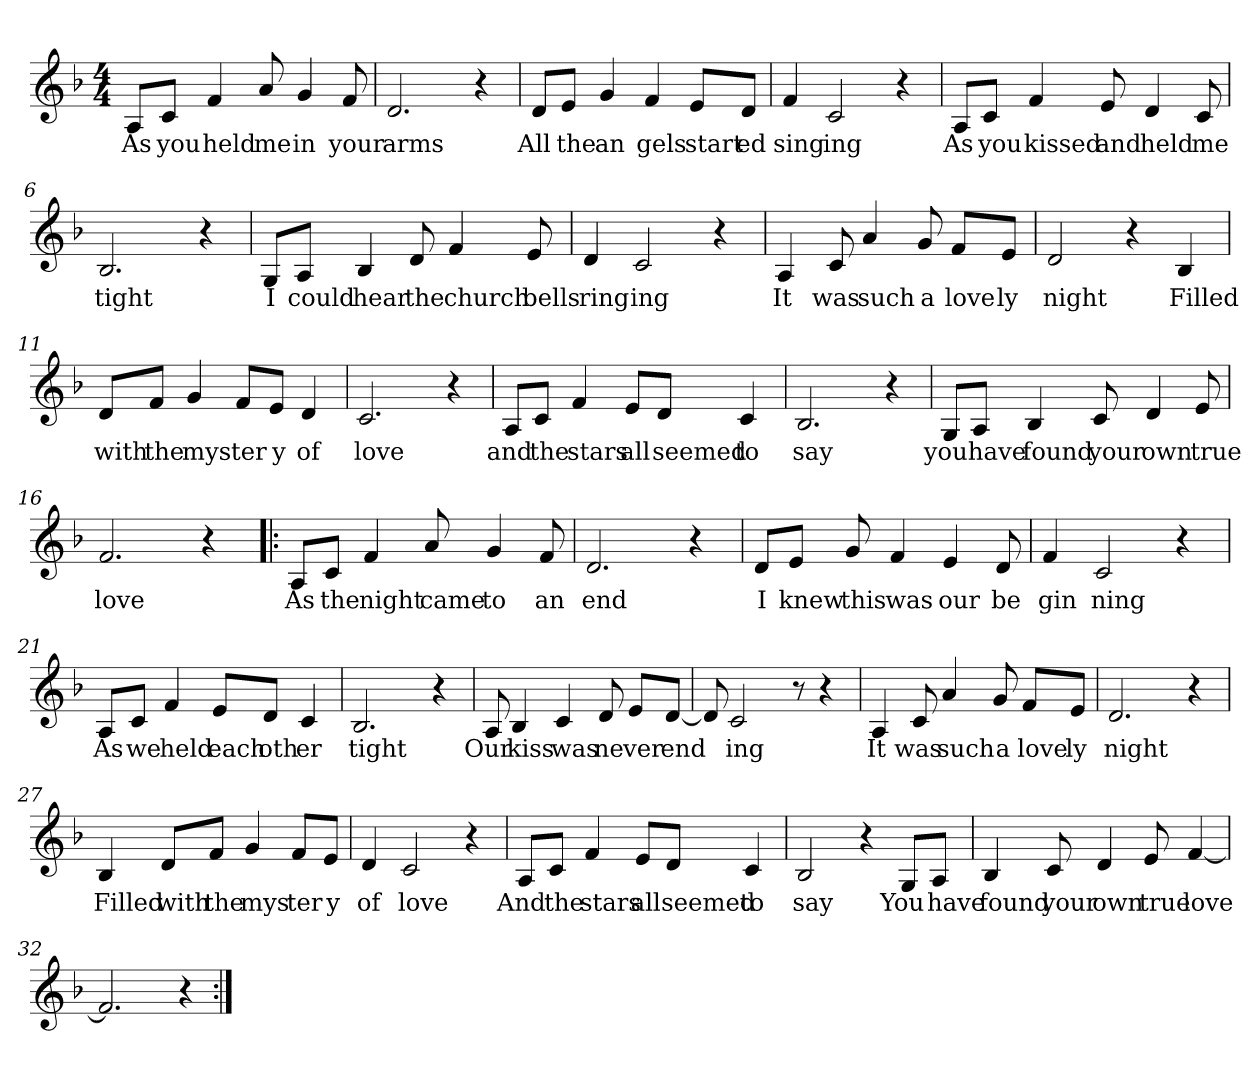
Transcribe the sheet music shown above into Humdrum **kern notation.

**kern	**text
*part1	*part1
*staff1	*staff1
*clefG2	*
*k[b-]	*
*F:	*
*M4/4	*
=1	=1
!	!LO:LY:b
8A/L	As
!	!LO:LY:b
8c/J	you
!	!LO:LY:b
4f/	held
!	!LO:LY:b
8a/	me
!	!LO:LY:b
4g/	in
!	!LO:LY:b
8f/	your
=2	=2
!	!LO:LY:b
2.d/	arms
4r	.
=3	=3
!	!LO:LY:b
8d/L	All
!	!LO:LY:b
8e/J	the
!	!LO:LY:b
4g/	an
!	!LO:LY:b
4f/	gels
!	!LO:LY:b
8e/L	start
!	!LO:LY:b
8d/J	ed
=4	=4
!	!LO:LY:b
4f/	sing
!	!LO:LY:b
2c/	ing
4r	.
!!LO:LB:g=z
=5	=5
!	!LO:LY:b
8A/L	As
!	!LO:LY:b
8c/J	you
!	!LO:LY:b
4f/	kissed
!	!LO:LY:b
8e/	and
!	!LO:LY:b
4d/	held
!	!LO:LY:b
8c/	me
=6	=6
!	!LO:LY:b
2.B-/	tight
4r	.
=7	=7
!	!LO:LY:b
8G/L	I
!	!LO:LY:b
8A/J	could
!	!LO:LY:b
4B-/	hear
!	!LO:LY:b
8d/	the
!	!LO:LY:b
4f/	church
!	!LO:LY:b
8e/	bells
=8	=8
!	!LO:LY:b
4d/	ring
!	!LO:LY:b
2c/	ing
4r	.
!!LO:LB:g=z
=9	=9
!	!LO:LY:b
4A/	It
!	!LO:LY:b
8c/	was
!	!LO:LY:b
4a/	such
!	!LO:LY:b
8g/	a
!	!LO:LY:b
8f/L	love
!	!LO:LY:b
8e/J	ly
=10	=10
!	!LO:LY:b
2d/	night
4r	.
!	!LO:LY:b
4B-/	Filled
=11	=11
!	!LO:LY:b
8d/L	with
!	!LO:LY:b
8f/J	the
!	!LO:LY:b
4g/	mys
!	!LO:LY:b
8f/L	ter
!	!LO:LY:b
8e/J	y
!	!LO:LY:b
4d/	of
=12	=12
!	!LO:LY:b
2.c/	love
4r	.
=13	=13
!	!LO:LY:b
8A/L	and
!	!LO:LY:b
8c/J	the
!	!LO:LY:b
4f/	stars
!	!LO:LY:b
8e/L	all
!	!LO:LY:b
8d/J	seemed
!	!LO:LY:b
4c/	to
!!LO:LB:g=z
=14	=14
!	!LO:LY:b
2.B-/	say
4r	.
=15	=15
!	!LO:LY:b
8G/L	you
!	!LO:LY:b
8A/J	have
!	!LO:LY:b
4B-/	found
!	!LO:LY:b
8c/	your
!	!LO:LY:b
4d/	own
!	!LO:LY:b
8e/	true
=16	=16
!	!LO:LY:b
2.f/	love
4r	.
=17!|:	=17!|:
!	!LO:LY:b
8A/L	As
!	!LO:LY:b
8c/J	the
!	!LO:LY:b
4f/	night
!	!LO:LY:b
8a/	came
!	!LO:LY:b
4g/	to
!	!LO:LY:b
8f/	an
=18	=18
!	!LO:LY:b
2.d/	end
4r	.
!!LO:LB:g=z
=19	=19
!	!LO:LY:b
8d/L	I
!	!LO:LY:b
8e/J	knew
!	!LO:LY:b
8g/	this
!	!LO:LY:b
4f/	was
!	!LO:LY:b
4e/	our
!	!LO:LY:b
8d/	be
=20	=20
!	!LO:LY:b
4f/	gin
!	!LO:LY:b
2c/	ning
4r	.
=21	=21
!	!LO:LY:b
8A/L	As
!	!LO:LY:b
8c/J	we
!	!LO:LY:b
4f/	held
!	!LO:LY:b
8e/L	each
!	!LO:LY:b
8d/J	oth
!	!LO:LY:b
4c/	er
=22	=22
!	!LO:LY:b
2.B-/	tight
4r	.
=23	=23
!	!LO:LY:b
8A/	Our
!	!LO:LY:b
4B-/	kiss
!	!LO:LY:b
4c/	was
!	!LO:LY:b
8d/	ne
!	!LO:LY:b
8e/L	ver
!	!LO:LY:b
[8d/J	end
!!LO:LB:g=z
=24	=24
8d/]	.
!	!LO:LY:b
2c/	ing
8r	.
4r	.
=25	=25
!	!LO:LY:b
4A/	It
!	!LO:LY:b
8c/	was
!	!LO:LY:b
4a/	such
!	!LO:LY:b
8g/	a
!	!LO:LY:b
8f/L	love
!	!LO:LY:b
8e/J	ly
=26	=26
!	!LO:LY:b
2.d/	night
4r	.
=27	=27
!	!LO:LY:b
4B-/	Filled
!	!LO:LY:b
8d/L	with
!	!LO:LY:b
8f/J	the
!	!LO:LY:b
4g/	mys
!	!LO:LY:b
8f/L	ter
!	!LO:LY:b
8e/J	y
=28	=28
!	!LO:LY:b
4d/	of
!	!LO:LY:b
2c/	love
4r	.
!!LO:LB:g=z
=29	=29
!	!LO:LY:b
8A/L	And
!	!LO:LY:b
8c/J	the
!	!LO:LY:b
4f/	stars
!	!LO:LY:b
8e/L	all
!	!LO:LY:b
8d/J	seemed
!	!LO:LY:b
4c/	to
=30	=30
!	!LO:LY:b
2B-/	say
4r	.
!	!LO:LY:b
8G/L	You
!	!LO:LY:b
8A/J	have
=31	=31
!	!LO:LY:b
4B-/	found
!	!LO:LY:b
8c/	your
!	!LO:LY:b
4d/	own
!	!LO:LY:b
8e/	true
!	!LO:LY:b
[4f/	love
=32	=32
2.f/]	.
4r	.
=:|!	=:|!
*-	*-
